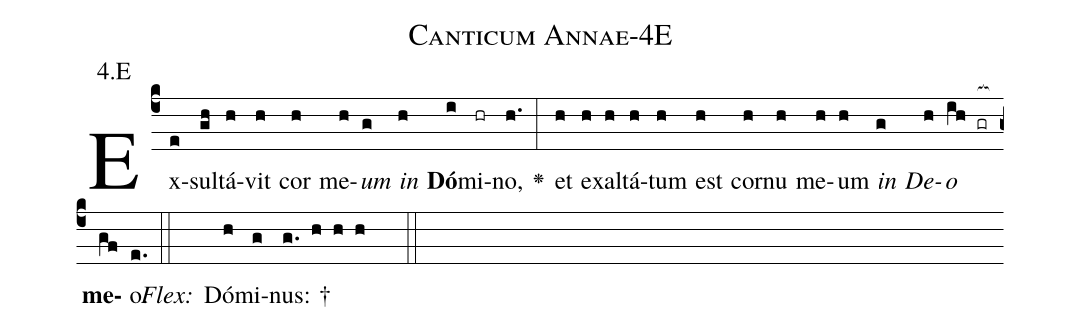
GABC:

name: Canticum Annae-4E;
annotation: 4.E;
%%
(c4)Ex(e)sul(gh)tá(h)vit(h) cor(h) me(h)<i>um</i>(g) <i>in</i>(h) <b>Dó</b>(i)mi(hr)no,(h.) <v>\greheightstar</v>(:) et(h) e(h)xal(h)tá(h)tum(h) est(h) cor(h)nu(h) me(h)um(h) <i>in</i>(g) <i>De</i>(h)<i>o</i>(ih gr[ocb:1{]) <b>me</b>(gf[ocb:0}])o.(e.) (::)
<i>Flex:</i>()  Dó(h)mi(g)nus: †(g. h h h  ::)

%E(h) u(g) o(h) u(ih) a(gf) e.(e.) (::)
